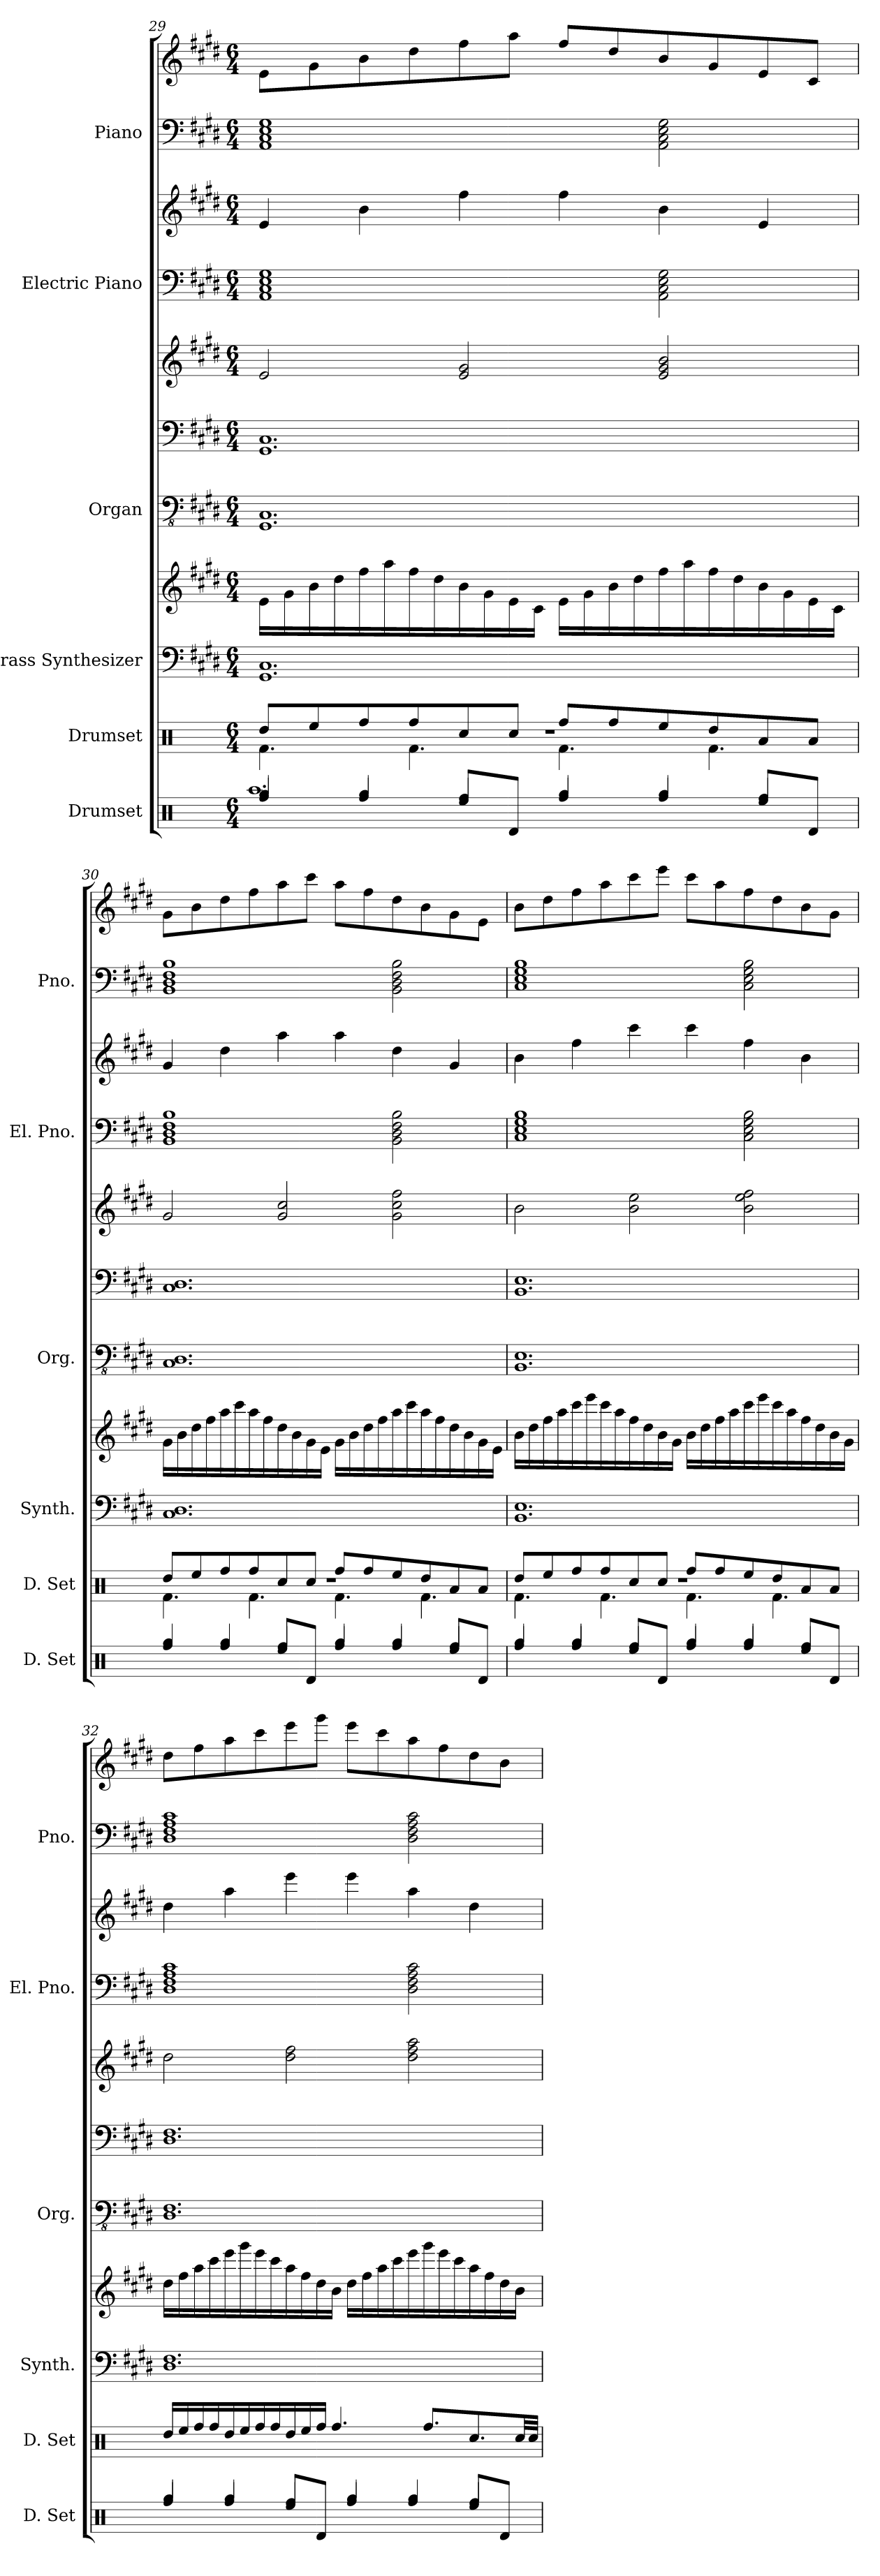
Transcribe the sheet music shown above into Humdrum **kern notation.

**kern	**kern	**kern	**kern	**kern	**kern	**kern	**kern	**kern	**kern	**kern
*part6	*part5	*part4	*part4	*part3	*part3	*part3	*part2	*part2	*part1	*part1
*staff11	*staff10	*staff9	*staff8	*staff7	*staff6	*staff5	*staff4	*staff3	*staff2	*staff1
*I"Drumset	*I"Drumset	*I"Brass Synthesizer	*	*I"Organ	*	*	*I"Electric Piano	*	*I"Piano	*
*I'D. Set	*I'D. Set	*I'Synth.	*	*I'Org.	*	*	*I'El. Pno.	*	*I'Pno.	*
!!LO:PB:g=z
*clefX	*clefX	*clefF4	*clefG2	*clefFv4	*clefF4	*clefG2	*clefF4	*clefG2	*clefF4	*clefG2
*k[]	*k[]	*k[f#c#g#d#]	*k[f#c#g#d#]	*k[f#c#g#d#]	*k[f#c#g#d#]	*k[f#c#g#d#]	*k[f#c#g#d#]	*k[f#c#g#d#]	*k[f#c#g#d#]	*k[f#c#g#d#]
*M6/4	*M6/4	*M6/4	*M6/4	*M6/4	*M6/4	*M6/4	*M6/4	*M6/4	*M6/4	*M6/4
=29	=29	=29	=29	=29	=29	=29	=29	=29	=29	=29
*^	*^	*	*	*	*	*	*	*	*	*
*	*^	*	*^	*	*	*	*	*	*	*	*	*
4Rff/	4Rgg/	1.Raa	8Rdd/L	4.Rf\	1.r	1.GG# 1.C#	16e\LL	1.GGG# 1.CC#	1.GG# 1.C#	2e/	1AA 1C# 1E 1G#	4e/	1AA 1C# 1E 1G#	8e\L
.	.	.	.	.	.	.	16g#\	.	.	.	.	.	.	.
.	.	.	8Ree/	.	.	.	16b\	.	.	.	.	.	.	8g#\
.	.	.	.	.	.	.	16dd#\	.	.	.	.	.	.	.
4Rff/	4Rgg/	.	8Rff/	.	.	.	16ff#\	.	.	.	.	4b\	.	8b\
.	.	.	.	.	.	.	16aa\	.	.	.	.	.	.	.
.	.	.	8Rff/	4.Rf\	.	.	16ff#\	.	.	.	.	.	.	8dd#\
.	.	.	.	.	.	.	16dd#\	.	.	.	.	.	.	.
4Rff/	8Ree/L	.	8Rcc/	.	.	.	16b\	.	.	2e/ 2g#/	.	4ff#\	.	8ff#\
.	.	.	.	.	.	.	16g#\	.	.	.	.	.	.	.
.	8Rd/J	.	8Rcc/J	.	.	.	16e\	.	.	.	.	.	.	8aa\J
.	.	.	.	.	.	.	16c#\JJ	.	.	.	.	.	.	.
4Rff/	4Rgg/	.	8Rff/L	4.Rf\	.	.	16e\LL	.	.	.	.	4ff#\	.	8ff#/L
.	.	.	.	.	.	.	16g#\	.	.	.	.	.	.	.
.	.	.	8Rff/	.	.	.	16b\	.	.	.	.	.	.	8dd#/
.	.	.	.	.	.	.	16dd#\	.	.	.	.	.	.	.
4Rff/	4Rgg/	.	8Ree/	.	.	.	16ff#\	.	.	2e/ 2g#/ 2b/	2AA\ 2C#\ 2E\ 2G#\	4b\	2AA\ 2C#\ 2E\ 2G#\	8b/
.	.	.	.	.	.	.	16aa\	.	.	.	.	.	.	.
.	.	.	8Rdd/	4.Rf\	.	.	16ff#\	.	.	.	.	.	.	8g#/
.	.	.	.	.	.	.	16dd#\	.	.	.	.	.	.	.
4Rff/	8Ree/L	.	8Ra/	.	.	.	16b\	.	.	.	.	4e/	.	8e/
.	.	.	.	.	.	.	16g#\	.	.	.	.	.	.	.
.	8Rd/J	.	8Ra/J	.	.	.	16e\	.	.	.	.	.	.	8c#/J
.	.	.	.	.	.	.	16c#\JJ	.	.	.	.	.	.	.
*	*v	*v	*	*	*	*	*	*	*	*	*	*	*	*
!!LO:PB:g=z
=30	=30	=30	=30	=30	=30	=30	=30	=30	=30	=30	=30	=30	=30
4Rff/	4Rgg/	8Rdd/L	4.Rf\	1.r	1.C# 1.D#	16g#\LL	1.CC# 1.DD#	1.C# 1.D#	2g#/	1BB 1D# 1F# 1B	4g#/	1BB 1D# 1F# 1B	8g#\L
.	.	.	.	.	.	16b\	.	.	.	.	.	.	.
.	.	8Ree/	.	.	.	16dd#\	.	.	.	.	.	.	8b\
.	.	.	.	.	.	16ff#\	.	.	.	.	.	.	.
4Rff/	4Rgg/	8Rff/	.	.	.	16aa\	.	.	.	.	4dd#\	.	8dd#\
.	.	.	.	.	.	16ccc#\	.	.	.	.	.	.	.
.	.	8Rff/	4.Rf\	.	.	16aa\	.	.	.	.	.	.	8ff#\
.	.	.	.	.	.	16ff#\	.	.	.	.	.	.	.
4Rff/	8Ree/L	8Rcc/	.	.	.	16dd#\	.	.	2g#/ 2cc#/	.	4aa\	.	8aa\
.	.	.	.	.	.	16b\	.	.	.	.	.	.	.
.	8Rd/J	8Rcc/J	.	.	.	16g#\	.	.	.	.	.	.	8ccc#\J
.	.	.	.	.	.	16e\JJ	.	.	.	.	.	.	.
4Rff/	4Rgg/	8Rff/L	4.Rf\	.	.	16g#\LL	.	.	.	.	4aa\	.	8aa\L
.	.	.	.	.	.	16b\	.	.	.	.	.	.	.
.	.	8Rff/	.	.	.	16dd#\	.	.	.	.	.	.	8ff#\
.	.	.	.	.	.	16ff#\	.	.	.	.	.	.	.
4Rff/	4Rgg/	8Ree/	.	.	.	16aa\	.	.	2g#\ 2cc#\ 2ff#\	2BB\ 2D#\ 2F#\ 2B\	4dd#\	2BB\ 2D#\ 2F#\ 2B\	8dd#\
.	.	.	.	.	.	16ccc#\	.	.	.	.	.	.	.
.	.	8Rdd/	4.Rf\	.	.	16aa\	.	.	.	.	.	.	8b\
.	.	.	.	.	.	16ff#\	.	.	.	.	.	.	.
4Rff/	8Ree/L	8Ra/	.	.	.	16dd#\	.	.	.	.	4g#/	.	8g#\
.	.	.	.	.	.	16b\	.	.	.	.	.	.	.
.	8Rd/J	8Ra/J	.	.	.	16g#\	.	.	.	.	.	.	8e\J
.	.	.	.	.	.	16e\JJ	.	.	.	.	.	.	.
!!LO:PB:g=z
=31	=31	=31	=31	=31	=31	=31	=31	=31	=31	=31	=31	=31	=31
4Rff/	4Rgg/	8Rdd/L	4.Rf\	1.r	1.BB 1.E	16b\LL	1.BBB 1.EE	1.BB 1.E	2b\	1C# 1E 1G# 1B	4b\	1C# 1E 1G# 1B	8b\L
.	.	.	.	.	.	16dd#\	.	.	.	.	.	.	.
.	.	8Ree/	.	.	.	16ff#\	.	.	.	.	.	.	8dd#\
.	.	.	.	.	.	16aa\	.	.	.	.	.	.	.
4Rff/	4Rgg/	8Rff/	.	.	.	16ccc#\	.	.	.	.	4ff#\	.	8ff#\
.	.	.	.	.	.	16eee\	.	.	.	.	.	.	.
.	.	8Rff/	4.Rf\	.	.	16ccc#\	.	.	.	.	.	.	8aa\
.	.	.	.	.	.	16aa\	.	.	.	.	.	.	.
4Rff/	8Ree/L	8Rcc/	.	.	.	16ff#\	.	.	2b\ 2ee\	.	4ccc#\	.	8ccc#\
.	.	.	.	.	.	16dd#\	.	.	.	.	.	.	.
.	8Rd/J	8Rcc/J	.	.	.	16b\	.	.	.	.	.	.	8eee\J
.	.	.	.	.	.	16g#\JJ	.	.	.	.	.	.	.
4Rff/	4Rgg/	8Rff/L	4.Rf\	.	.	16b\LL	.	.	.	.	4ccc#\	.	8ccc#\L
.	.	.	.	.	.	16dd#\	.	.	.	.	.	.	.
.	.	8Rff/	.	.	.	16ff#\	.	.	.	.	.	.	8aa\
.	.	.	.	.	.	16aa\	.	.	.	.	.	.	.
4Rff/	4Rgg/	8Ree/	.	.	.	16ccc#\	.	.	2b\ 2ee\ 2ff#\	2C#\ 2E\ 2G#\ 2B\	4ff#\	2C#\ 2E\ 2G#\ 2B\	8ff#\
.	.	.	.	.	.	16eee\	.	.	.	.	.	.	.
.	.	8Rdd/	4.Rf\	.	.	16ccc#\	.	.	.	.	.	.	8dd#\
.	.	.	.	.	.	16aa\	.	.	.	.	.	.	.
4Rff/	8Ree/L	8Ra/	.	.	.	16ff#\	.	.	.	.	4b\	.	8b\
.	.	.	.	.	.	16dd#\	.	.	.	.	.	.	.
.	8Rd/J	8Ra/J	.	.	.	16b\	.	.	.	.	.	.	8g#\J
.	.	.	.	.	.	16g#\JJ	.	.	.	.	.	.	.
*	*	*v	*v	*v	*	*	*	*	*	*	*	*	*
!!LO:PB:g=z
=32	=32	=32	=32	=32	=32	=32	=32	=32	=32	=32	=32
4Rff/	4Rgg/	16Rdd/LL	1.D# 1.F#	16dd#\LL	1.DD# 1.FF#	1.D# 1.F#	2dd#\	1D# 1F# 1A 1c#	4dd#\	1D# 1F# 1A 1c#	8dd#\L
.	.	16Ree/	.	16ff#\	.	.	.	.	.	.	.
.	.	16Rff/	.	16aa\	.	.	.	.	.	.	8ff#\
.	.	16Rff/	.	16ccc#\	.	.	.	.	.	.	.
4Rff/	4Rgg/	16Rdd/	.	16eee\	.	.	.	.	4aa\	.	8aa\
.	.	16Ree/	.	16ggg#\	.	.	.	.	.	.	.
.	.	16Rff/	.	16eee\	.	.	.	.	.	.	8ccc#\
.	.	16Rff/	.	16ccc#\	.	.	.	.	.	.	.
4Rff/	8Ree/L	16Rdd/	.	16aa\	.	.	2dd#\ 2ff#\	.	4eee\	.	8eee\
.	.	16Ree/	.	16ff#\	.	.	.	.	.	.	.
.	8Rd/J	16Rff/JJ	.	16dd#\	.	.	.	.	.	.	8ggg#\J
.	.	4.Rff/	.	16b\JJ	.	.	.	.	.	.	.
4Rff/	4Rgg/	.	.	16dd#\LL	.	.	.	.	4eee\	.	8eee\L
.	.	.	.	16ff#\	.	.	.	.	.	.	.
.	.	.	.	16aa\	.	.	.	.	.	.	8ccc#\
.	.	.	.	16ccc#\	.	.	.	.	.	.	.
4Rff/	4Rgg/	.	.	16eee\	.	.	2dd#\ 2ff#\ 2aa\	2D#\ 2F#\ 2A\ 2c#\	4aa\	2D#\ 2F#\ 2A\ 2c#\	8aa\
.	.	8.Rff/L	.	16ggg#\	.	.	.	.	.	.	.
.	.	.	.	16eee\	.	.	.	.	.	.	8ff#\
.	.	.	.	16ccc#\	.	.	.	.	.	.	.
4Rff/	8Ree/L	8.Rcc/	.	16aa\	.	.	.	.	4dd#\	.	8dd#\
.	.	.	.	16ff#\	.	.	.	.	.	.	.
.	8Rd/J	.	.	16dd#\	.	.	.	.	.	.	8b\J
.	.	32Rcc/LL	.	16b\JJ	.	.	.	.	.	.	.
.	.	32Rcc/JJJ	.	.	.	.	.	.	.	.	.
*v	*v	*	*	*	*	*	*	*	*	*	*
=	=	=	=	=	=	=	=	=	=	=
*-	*-	*-	*-	*-	*-	*-	*-	*-	*-	*-
